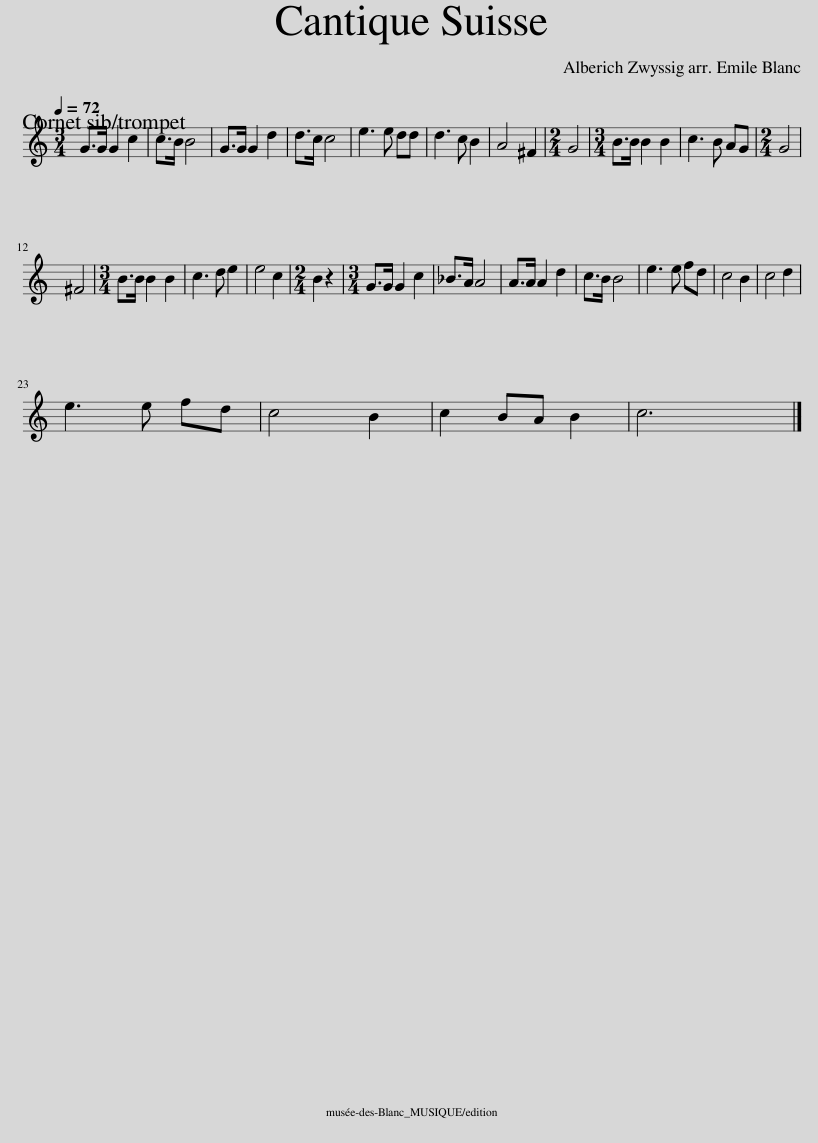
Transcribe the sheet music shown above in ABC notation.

X:1
L:1/8
Q:1/4=72
M:3/4
I:linebreak $
K:none
V:1 treble transpose=-2
V:1
[K:C] G>G G2 c2 | c>B B4 | G>G G2 d2 | d>c c4 | e3 e dd | %5
 d3 c B2 | A4 ^F2 |[M:2/4] G4 |[M:3/4] B>B B2 B2 | c3 B AG | %10
[M:2/4] G4 |$ ^F4 |[M:3/4] B>B B2 B2 | c3 d e2 | e4 c2 | %15
[M:2/4] B2 z2 |[M:3/4] G>G G2 c2 | _B>A A4 | A>A A2 d2 | c>B B4 | %20
 e3 e fd | c4 B2 | c4 d2 |$ e3 e fd | c4 B2 | %25
 c2 BA B2 | c6 |] %27
